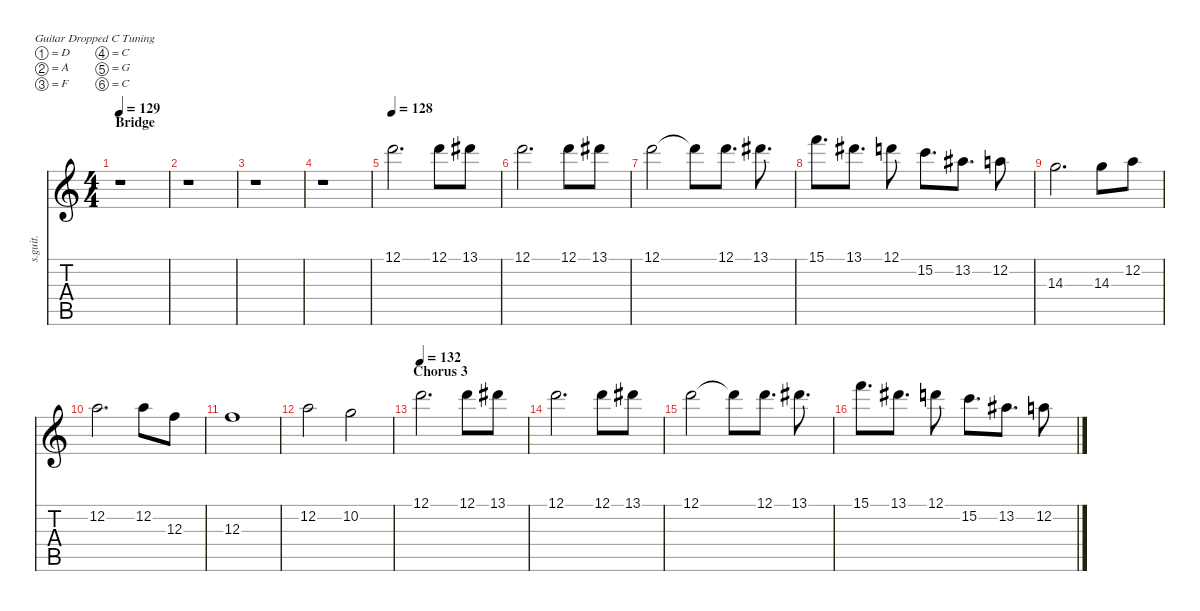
\defaultSystemsLayout 4
\hideDynamics
\bracketExtendMode nobrackets
\track ("Daron Malakian | Acoustic Overdubs" "s.guit.") {instrument acousticguitarsteel}
\staff {score tabs}
\tuning (D4 A3 F3 C3 G2 C2)
\ts (4 4)
\section ("" "Bridge")
\tempo 129
\clef g2
\ks c
r.1{dy mf} |
r.1 |
r.1 |
r.1 |
\tempo 128
12.1.2{d lyrics (0 "") lyrics (1 "") lyrics (2 "") lyrics (3 "") lyrics (4 "")} 12.1.8{lyrics (0 "") lyrics (1 "") lyrics (2 "") lyrics (3 "") lyrics (4 "")} 13.1{acc #}.8{lyrics (0 "") lyrics (1 "") lyrics (2 "") lyrics (3 "") lyrics (4 "")} |
12.1.2{d lyrics (0 "") lyrics (1 "") lyrics (2 "") lyrics (3 "") lyrics (4 "")} 12.1.8{lyrics (0 "") lyrics (1 "") lyrics (2 "") lyrics (3 "") lyrics (4 "")} 13.1{acc #}.8{lyrics (0 "") lyrics (1 "") lyrics (2 "") lyrics (3 "") lyrics (4 "")} |
12.1.2{lyrics (0 "") lyrics (1 "") lyrics (2 "") lyrics (3 "") lyrics (4 "")} 12.1{t}.8{lyrics (0 "") lyrics (1 "") lyrics (2 "") lyrics (3 "") lyrics (4 "")} 12.1.8{d lyrics (0 "") lyrics (1 "") lyrics (2 "") lyrics (3 "") lyrics (4 "")} 13.1{acc #}.8{d lyrics (0 "") lyrics (1 "") lyrics (2 "") lyrics (3 "") lyrics (4 "")} |
15.1.8{d lyrics (0 "") lyrics (1 "") lyrics (2 "") lyrics (3 "") lyrics (4 "")} 13.1{acc #}.8{d lyrics (0 "") lyrics (1 "") lyrics (2 "") lyrics (3 "") lyrics (4 "")} 12.1.8{lyrics (0 "") lyrics (1 "") lyrics (2 "") lyrics (3 "") lyrics (4 "")} 15.2.8{d lyrics (0 "") lyrics (1 "") lyrics (2 "") lyrics (3 "") lyrics (4 "")} 13.2{acc #}.8{d lyrics (0 "") lyrics (1 "") lyrics (2 "") lyrics (3 "") lyrics (4 "")} 12.2.8{lyrics (0 "") lyrics (1 "") lyrics (2 "") lyrics (3 "") lyrics (4 "")} |
14.3.2{d lyrics (0 "") lyrics (1 "") lyrics (2 "") lyrics (3 "") lyrics (4 "")} 14.3.8{lyrics (0 "") lyrics (1 "") lyrics (2 "") lyrics (3 "") lyrics (4 "")} 12.2.8{lyrics (0 "") lyrics (1 "") lyrics (2 "") lyrics (3 "") lyrics (4 "")} |
12.2.2{d lyrics (0 "") lyrics (1 "") lyrics (2 "") lyrics (3 "") lyrics (4 "")} 12.2.8{lyrics (0 "") lyrics (1 "") lyrics (2 "") lyrics (3 "") lyrics (4 "")} 12.3.8{lyrics (0 "") lyrics (1 "") lyrics (2 "") lyrics (3 "") lyrics (4 "")} |
12.3.1{lyrics (0 "") lyrics (1 "") lyrics (2 "") lyrics (3 "") lyrics (4 "")} |
12.2.2{lyrics (0 "") lyrics (1 "") lyrics (2 "") lyrics (3 "") lyrics (4 "")} 10.2.2{lyrics (0 "") lyrics (1 "") lyrics (2 "") lyrics (3 "") lyrics (4 "")} |
\section ("" "Chorus 3")
\tempo 132
12.1.2{d lyrics (0 "") lyrics (1 "") lyrics (2 "") lyrics (3 "") lyrics (4 "")} 12.1.8{lyrics (0 "") lyrics (1 "") lyrics (2 "") lyrics (3 "") lyrics (4 "")} 13.1{acc #}.8{lyrics (0 "") lyrics (1 "") lyrics (2 "") lyrics (3 "") lyrics (4 "")} |
12.1.2{d lyrics (0 "") lyrics (1 "") lyrics (2 "") lyrics (3 "") lyrics (4 "")} 12.1.8{lyrics (0 "") lyrics (1 "") lyrics (2 "") lyrics (3 "") lyrics (4 "")} 13.1{acc #}.8{lyrics (0 "") lyrics (1 "") lyrics (2 "") lyrics (3 "") lyrics (4 "")} |
12.1.2{lyrics (0 "") lyrics (1 "") lyrics (2 "") lyrics (3 "") lyrics (4 "")} 12.1{t}.8{lyrics (0 "") lyrics (1 "") lyrics (2 "") lyrics (3 "") lyrics (4 "")} 12.1.8{d lyrics (0 "") lyrics (1 "") lyrics (2 "") lyrics (3 "") lyrics (4 "")} 13.1{acc #}.8{d lyrics (0 "") lyrics (1 "") lyrics (2 "") lyrics (3 "") lyrics (4 "")} |
15.1.8{d lyrics (0 "") lyrics (1 "") lyrics (2 "") lyrics (3 "") lyrics (4 "")} 13.1{acc #}.8{d lyrics (0 "") lyrics (1 "") lyrics (2 "") lyrics (3 "") lyrics (4 "")} 12.1.8{lyrics (0 "") lyrics (1 "") lyrics (2 "") lyrics (3 "") lyrics (4 "")} 15.2.8{d lyrics (0 "") lyrics (1 "") lyrics (2 "") lyrics (3 "") lyrics (4 "")} 13.2{acc #}.8{d lyrics (0 "") lyrics (1 "") lyrics (2 "") lyrics (3 "") lyrics (4 "")} 12.2.8{lyrics (0 "") lyrics (1 "") lyrics (2 "") lyrics (3 "") lyrics (4 "")}
